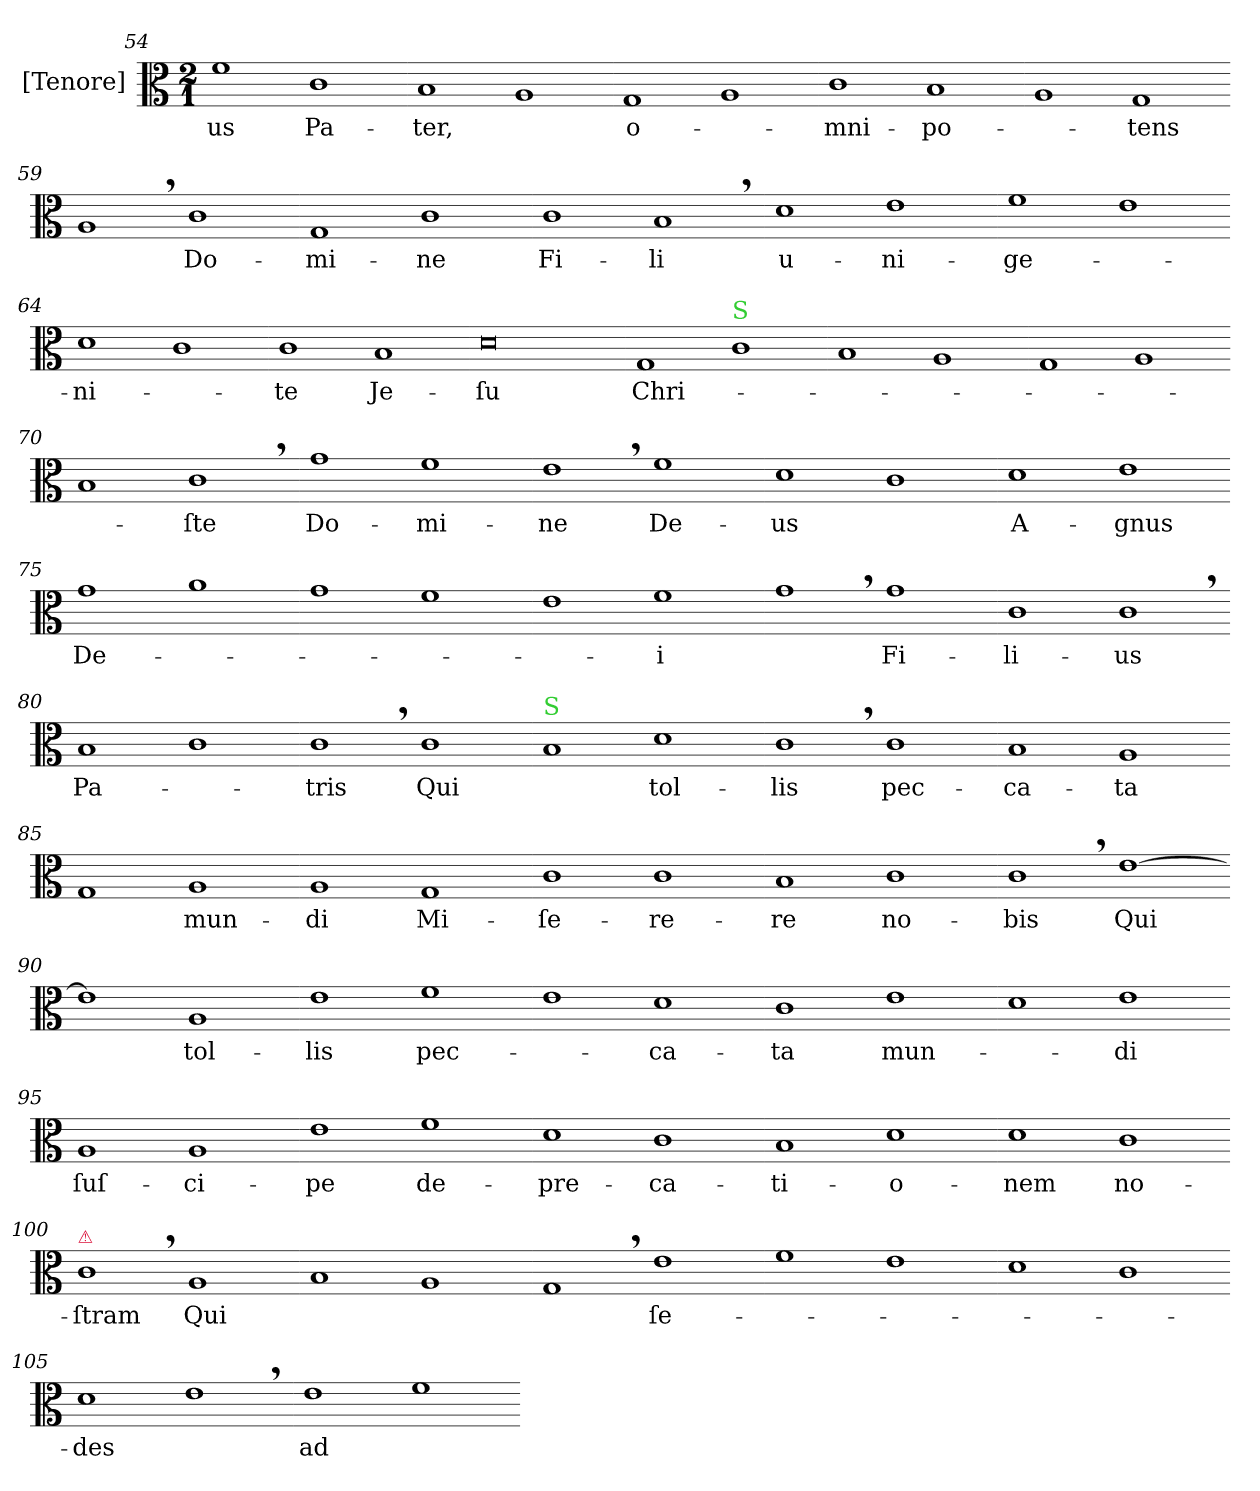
**kern	**text
*part1	*part1
*staff1	*staff1
*I"[Tenore]	*
*I'T	*
*clefC3	*
*k[]	*
*M2/1	*
=54	=54
1f	-us
1c	Pa-
=55-	=55-
1B	-ter,
1A	.
=56-	=56-
1G	o-
1A	.
=57-	=57-
1c	-mni-
1B	-po-
=58-	=58-
1A	.
1G	-tens
=59-	=59-
1A,<	.
1c	Do-
=60-	=60-
1G	-mi-
1c	-ne
=61-	=61-
1c	Fi-
1B,<	-li
=62-	=62-
1d	u-
1e	-ni-
=63-	=63-
1f	-ge-
1e	.
=64-	=64-
1d	-ni-
1c	.
=65-	=65-
1c	-te
1B	Je-
=66-	=66-
0d	-ſu
=67-	=67-
1G	Chri-
!LO:TX:a:color=limegreen:t=S	!
1c	.
=68-	=68-
1B	.
1A	.
=69-	=69-
1G	.
1A	.
=70-	=70-
1B	.
1c,<	-ſte
=71-	=71-
1g	Do-
1f	-mi-
=72-	=72-
1e,<	-ne
1f	De-
=73-	=73-
1d	-us
1c	.
=74-	=74-
1d	A-
1e	-gnus
=75-	=75-
1g	De-
1a	.
=76-	=76-
1g	.
1f	.
=77-	=77-
1e	.
1f	-i
=78-	=78-
1g,<	.
1g	Fi-
=79-	=79-
1c	-li-
1c,<	-us
=80-	=80-
1B	Pa-
1c	.
=81-	=81-
1c,<	-tris
1c	Qui
=82-	=82-
!LO:TX:a:color=limegreen:t=S	!
1B	.
1d	tol-
=83-	=83-
1c,<	-lis
1c	pec-
=84-	=84-
1B	-ca-
1A	-ta
=85-	=85-
1G	.
1A	mun-
=86-	=86-
1A	-di
1G	Mi-
=87-	=87-
1c	-ſe-
1c	-re-
=88-	=88-
1B	-re
1c	no-
=89-	=89-
1c,<	-bis
[1e	Qui
=90-	=90-
1e]	.
1A	tol-
=91-	=91-
1e	-lis
1f	pec-
=92-	=92-
1e	.
1d	-ca-
=93-	=93-
1c	-ta
1e	mun-
=94-	=94-
1d	.
1e	-di
=95-	=95-
1A	ſuſ-
1A	-ci-
=96-	=96-
1e	-pe
1f	de-
=97-	=97-
1d	-pre-
1c	-ca-
=98-	=98-
1B	-ti-
1d	-o-
=99-	=99-
1d	-nem
1c	no-
=100-	=100-
!LO:TX:a:color=crimson:t=⚠	!
1c,<	-ſtram
1A	Qui
=101-	=101-
1B	.
1A	.
=102-	=102-
1G,<	.
1e	ſe-
=103-	=103-
1f	.
1e	.
=104-	=104-
1d	.
1c	.
=105-	=105-
1d	-des
1e,<	.
=106-	=106-
1e	ad
1f	.
=-	=-
*-	*-
